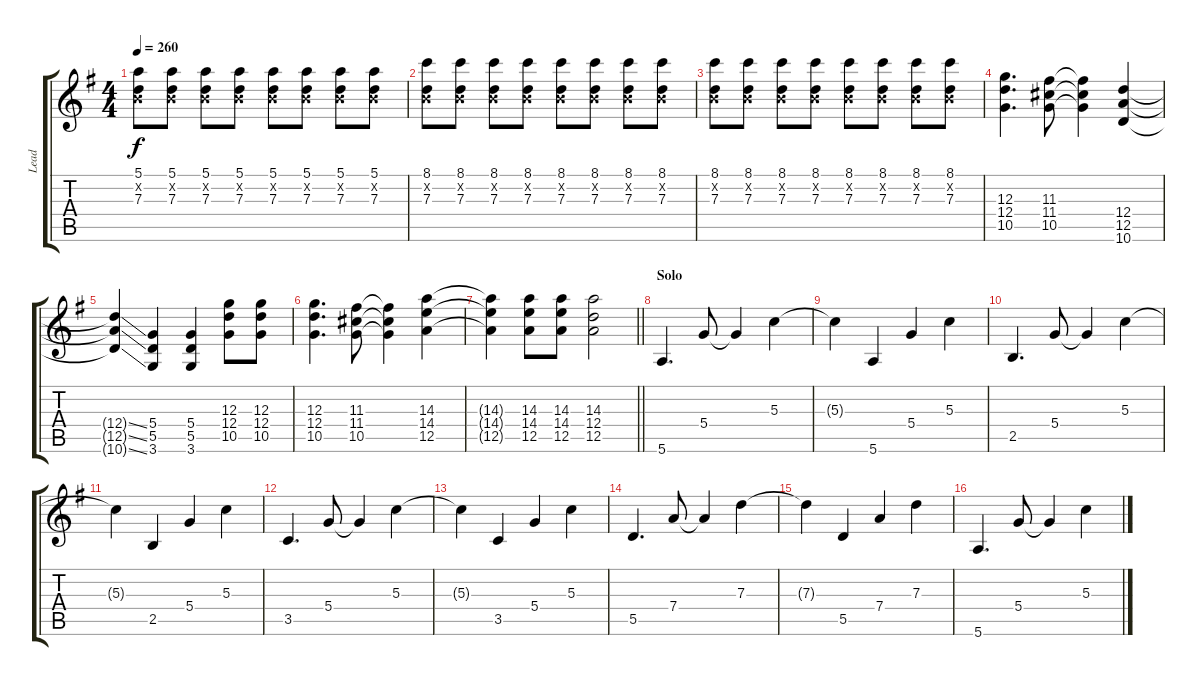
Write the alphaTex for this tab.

\track ("Lead" "Lead") {instrument overdrivenguitar}
\staff {score tabs}
\tuning (E4 B3 G3 D3 A2 E2) {hide}
\ts (4 4)
\tempo 260
\clef g2
\ks g
(5.1 0.2{x} 7.3).8{dy f} (5.1 0.2{x} 7.3).8 (5.1 0.2{x} 7.3).8 (5.1 0.2{x} 7.3).8 (5.1 0.2{x} 7.3).8 (5.1 0.2{x} 7.3).8 (5.1 0.2{x} 7.3).8 (5.1 0.2{x} 7.3).8 |
(8.1 0.2{x} 7.3).8 (8.1 0.2{x} 7.3).8 (8.1 0.2{x} 7.3).8 (8.1 0.2{x} 7.3).8 (8.1 0.2{x} 7.3).8 (8.1 0.2{x} 7.3).8 (8.1 0.2{x} 7.3).8 (8.1 0.2{x} 7.3).8 |
(8.1 0.2{x} 7.3).8 (8.1 0.2{x} 7.3).8 (8.1 0.2{x} 7.3).8 (8.1 0.2{x} 7.3).8 (8.1 0.2{x} 7.3).8 (8.1 0.2{x} 7.3).8 (8.1 0.2{x} 7.3).8 (8.1 0.2{x} 7.3).8 |
(12.3 12.4 10.5).4{d} (11.3 11.4 10.5).8 (11.3{t} 11.4{t} 10.5{t}).4 (12.4 12.5 10.6).4 |
(12.4{ss t} 12.5{ss t} 10.6{ss t}).4 (5.4 5.5 3.6).4 (5.4 5.5 3.6).4 (12.3 12.4 10.5).8 (12.3 12.4 10.5).8 |
(12.3 12.4 10.5).4{d} (11.3 11.4 10.5).8 (11.3{t} 11.4{t} 10.5{t}).4 (14.3 14.4 12.5).4 |
\barLineRight lightlight
(14.3{t} 14.4{t} 12.5{t}).4 (14.3 14.4 12.5).8 (14.3 14.4 12.5).8 (14.3 12.4 12.5).2 |
\section ("" "Solo")
5.6.4{d} 5.4.8 5.4{t}.4 5.3.4 |
5.3{t}.4 5.6.4 5.4.4 5.3.4 |
2.5.4{d} 5.4.8 5.4{t}.4 5.3.4 |
5.3{t}.4 2.5.4 5.4.4 5.3.4 |
3.5.4{d} 5.4.8 5.4{t}.4 5.3.4 |
5.3{t}.4 3.5.4 5.4.4 5.3.4 |
5.5.4{d} 7.4.8 7.4{t}.4 7.3.4 |
7.3{t}.4 5.5.4 7.4.4 7.3.4 |
5.6.4{d} 5.4.8 5.4{t}.4 5.3.4
